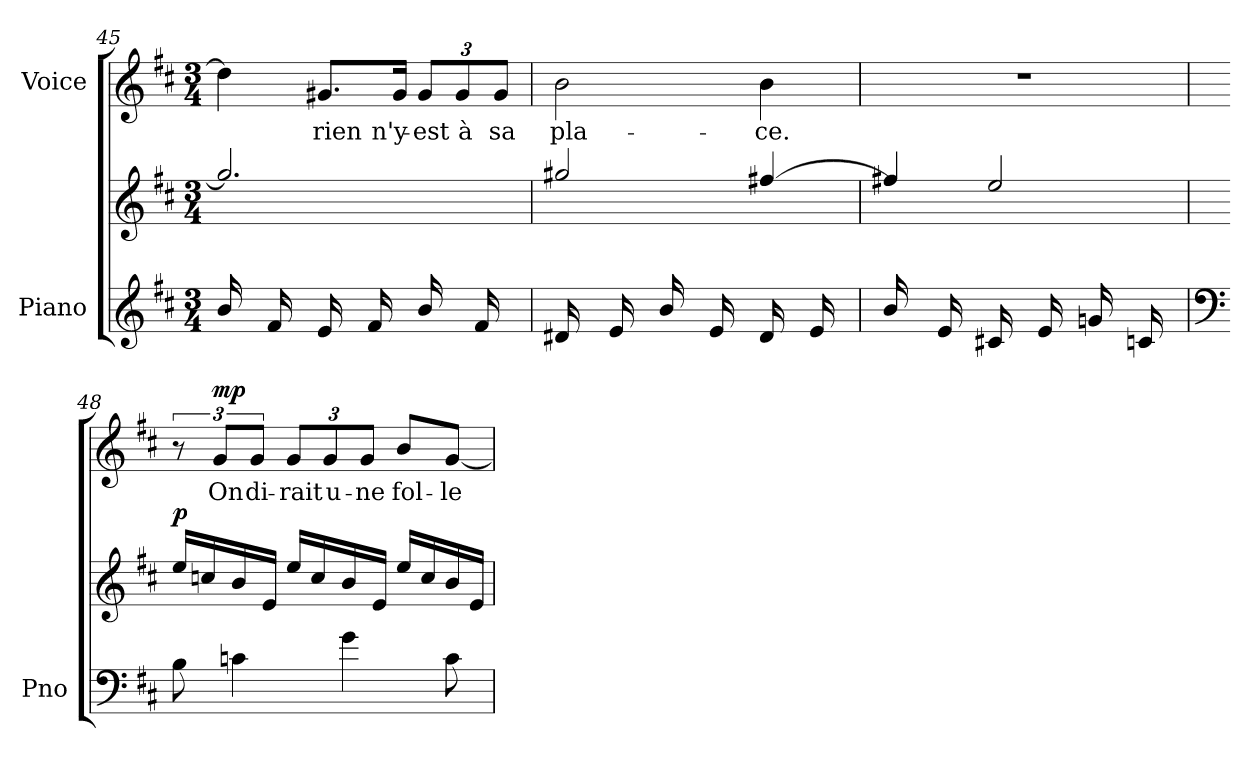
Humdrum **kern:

**kern	**kern	**dynam	**kern	**text	**dynam
*part2	*part2	*part2	*part1	*part1	*part1
*staff3	*staff2	*staff2/3	*staff1	*staff1	*staff1
*I"Piano	*	*	*I"Voice	*	*
*I'Pno	*	*	*	*	*
*clefG2	*clefG2	*	*clefG2	*	*
*k[f#c#]	*k[f#c#]	*	*k[f#c#]	*	*
*M3/4	*M3/4	*	*M3/4	*	*
=45	=45	=45	=45	=45	=45
*	*^	*	*	*	*
16b/LL	2.gg#/]	16ryy	.	4dd\]	.	.
16ryy	.	16dd\	.	.	.	.
16f#/	.	16ryy	.	.	.	.
16ryy	.	16g#X\JJ	.	.	.	.
!	!	!	!	!	!LO:LY:b	!
16e/LL	.	16ryy	.	8.g#X/L	rien	.
16ryy	.	16dd\	.	.	.	.
16f#/	.	16ryy	.	.	.	.
!	!	!	!	!	!LO:LY:b	!
16ryy	.	16g#\JJ	.	16g#/Jk	n'y-	.
!	!	!	!	!	!LO:LY:b	!
16b/LL	.	16ryy	.	12g#/L	-est	.
16ryy	.	16dd\	.	.	.	.
!	!	!	!	!	!LO:LY:b	!
.	.	.	.	12g#/	à	.
16f#/	.	16ryy	.	.	.	.
!	!	!	!	!	!LO:LY:b	!
.	.	.	.	12g#/J	sa	.
16ryy	.	16g#\JJ	.	.	.	.
!!LO:LB:g=z
=46	=46	=46	=46	=46	=46	=46
!	!	!	!	!	!LO:LY:b	!
16d#X/LL	2gg#X/	16ryy	.	2b\	pla-	.
16ryy	.	16dd#X\	.	.	.	.
16e/	.	16ryy	.	.	.	.
16ryy	.	16g#X\JJ	.	.	.	.
16b/LL	.	16ryy	.	.	.	.
16ryy	.	16dd#\	.	.	.	.
16e/	.	16ryy	.	.	.	.
16ryy	.	16g#\JJ	.	.	.	.
!	!	!	!	!	!LO:LY:b	!
16d#/LL	[4ff#X/	16ryy	.	4b\	-ce.	.
16ryy	.	16dd#\	.	.	.	.
16e/	.	16ryy	.	.	.	.
16ryy	.	16g#\JJ	.	.	.	.
=47	=47	=47	=47	=47	=47	=47
16b/LL	4ff#X/]	16ryy	.	2.r	.	.
16ryy	.	16dd#X\	.	.	.	.
16e/	.	16ryy	.	.	.	.
16ryy	.	16g#X\JJ	.	.	.	.
16c#X/LL	2ee/	16ryy	.	.	.	.
16ryy	.	16a#X\	.	.	.	.
16e/	.	16ryy	.	.	.	.
16ryy	.	16f#\JJ	.	.	.	.
16gn/LL	.	16ryy	.	.	.	.
16ryy	.	16a#\	.	.	.	.
16cn/	.	16ryy	.	.	.	.
16ryy	.	16f#\JJ	.	.	.	.
*	*v	*v	*	*	*	*
=48	=48	=48	=48	=48	=48
*clefF4	*	*	*	*	*
*	*^	*	*	*	*
!	!	!	!LO:DY:a	!	!	!
*	*v	*v	*	*	*	*
8B\	16ee/LL	p	12r	.	.
.	16ccn/	.	.	.	.
!	!	!	!	!LO:LY:b	!LO:DY:a
.	.	.	12g/L	On	mp
4cn\	16b/	.	.	.	.
!	!	!	!	!LO:LY:b	!
.	.	.	12g/J	di-	.
.	16e/JJ	.	.	.	.
!	!	!	!	!LO:LY:b	!
.	16ee/LL	.	12g/L	-rait	.
.	16cc/	.	.	.	.
!	!	!	!	!LO:LY:b	!
.	.	.	12g/	u-	.
4g\	16b/	.	.	.	.
!	!	!	!	!LO:LY:b	!
.	.	.	12g/J	-ne	.
.	16e/JJ	.	.	.	.
!	!	!	!	!LO:LY:b	!
.	16ee/LL	.	8b/L	fol-	.
.	16cc/	.	.	.	.
!	!	!	!	!LO:LY:b	!
8c\	16b/	.	[8g/J	-le	.
.	16e/JJ	.	.	.	.
=	=	=	=	=	=
*-	*-	*-	*-	*-	*-
